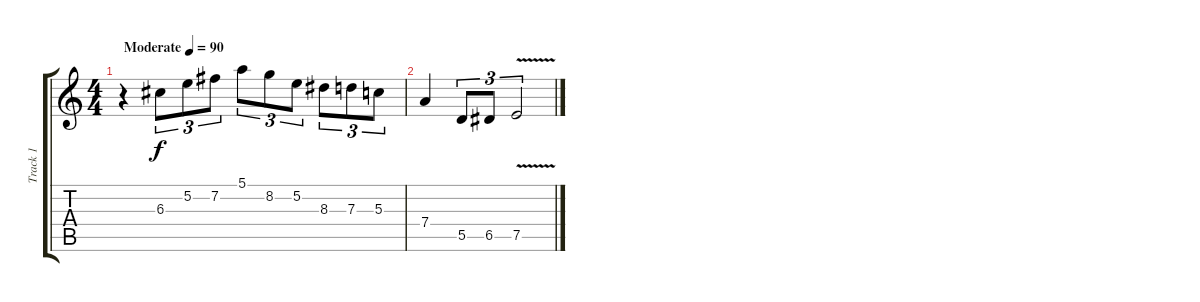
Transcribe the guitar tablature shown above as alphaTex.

\track ("Track 1" "Track 1") {instrument acousticguitarnylon}
\staff {score tabs}
\tuning (E4 B3 G3 D3 A2 E2) {hide}
\ts (4 4)
\tempo (90 "Moderate")
\clef g2
\ks c
r.4{dy f instrument acousticguitarnylon} 6.3.8{tu (3 2)} 5.2.8{tu (3 2)} 7.2.8{tu (3 2)} 5.1.8{tu (3 2)} 8.2.8{tu (3 2)} 5.2.8{tu (3 2)} 8.3.8{tu (3 2)} 7.3.8{tu (3 2)} 5.3.8{tu (3 2)} |
7.4.4 5.5.8{tu (3 2)} 6.5.8{tu (3 2)} 7.5{v}.2{tu (3 2)}
